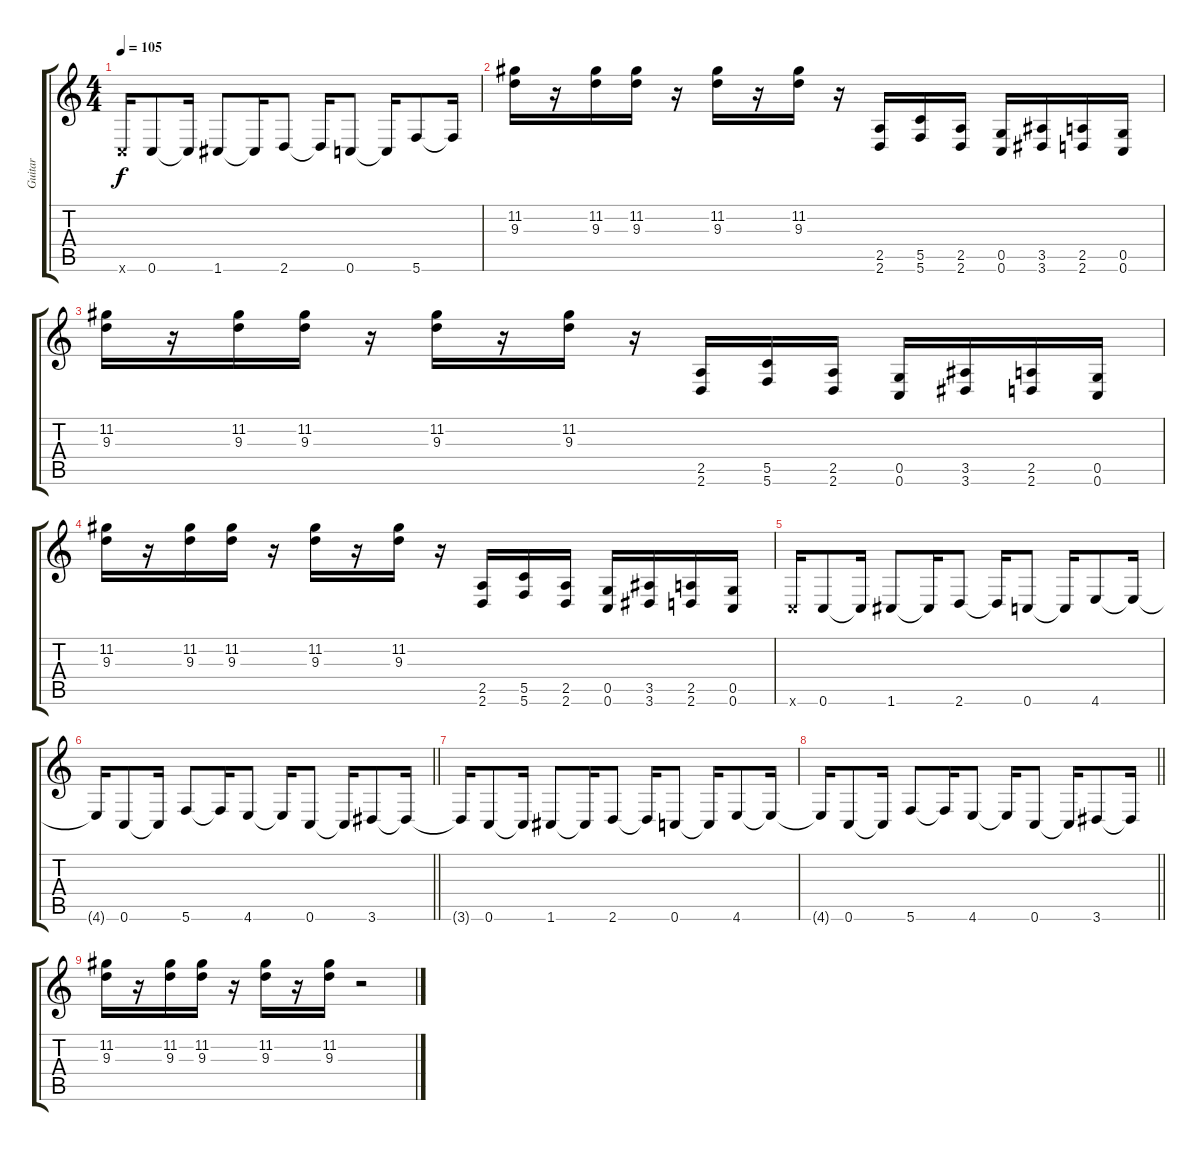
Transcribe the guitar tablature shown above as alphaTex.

\track ("Guitar" "Guitar") {instrument distortionguitar}
\staff {score tabs}
\tuning (D4 A3 F3 C3 G2 C2) {hide}
\ts (4 4)
\tempo 105
\clef g2
\ks c
0.6{x}.16{dy f} 0.6.8 0.6{t}.16 1.6.8 1.6{t}.16 2.6.8 2.6{t}.16 0.6.8 0.6{t}.16 5.6.8 5.6{t}.16 |
(11.2 9.3).16 r.16 (11.2 9.3).16 (11.2 9.3).16 r.16 (11.2 9.3).16 r.16 (11.2 9.3).16 r.16 (2.5 2.6).16 (5.5 5.6).16 (2.5 2.6).16 (0.5 0.6).16 (3.5 3.6).16 (2.5 2.6).16 (0.5 0.6).16 |
(11.2 9.3).16 r.16 (11.2 9.3).16 (11.2 9.3).16 r.16 (11.2 9.3).16 r.16 (11.2 9.3).16 r.16 (2.5 2.6).16 (5.5 5.6).16 (2.5 2.6).16 (0.5 0.6).16 (3.5 3.6).16 (2.5 2.6).16 (0.5 0.6).16 |
(11.2 9.3).16 r.16 (11.2 9.3).16 (11.2 9.3).16 r.16 (11.2 9.3).16 r.16 (11.2 9.3).16 r.16 (2.5 2.6).16 (5.5 5.6).16 (2.5 2.6).16 (0.5 0.6).16 (3.5 3.6).16 (2.5 2.6).16 (0.5 0.6).16 |
0.6{x}.16 0.6.8 0.6{t}.16 1.6.8 1.6{t}.16 2.6.8 2.6{t}.16 0.6.8 0.6{t}.16 4.6.8 4.6{t}.16 |
\barLineRight lightlight
4.6{t}.16 0.6.8 0.6{t}.16 5.6.8 5.6{t}.16 4.6.8 4.6{t}.16 0.6.8 0.6{t}.16 3.6.8 3.6{t}.16 |
3.6{t}.16 0.6.8 0.6{t}.16 1.6.8 1.6{t}.16 2.6.8 2.6{t}.16 0.6.8 0.6{t}.16 4.6.8 4.6{t}.16 |
\barLineRight lightlight
4.6{t}.16 0.6.8 0.6{t}.16 5.6.8 5.6{t}.16 4.6.8 4.6{t}.16 0.6.8 0.6{t}.16 3.6.8 3.6{t}.16 |
(11.2 9.3).16 r.16 (11.2 9.3).16 (11.2 9.3).16 r.16 (11.2 9.3).16 r.16 (11.2 9.3).16 r.2
